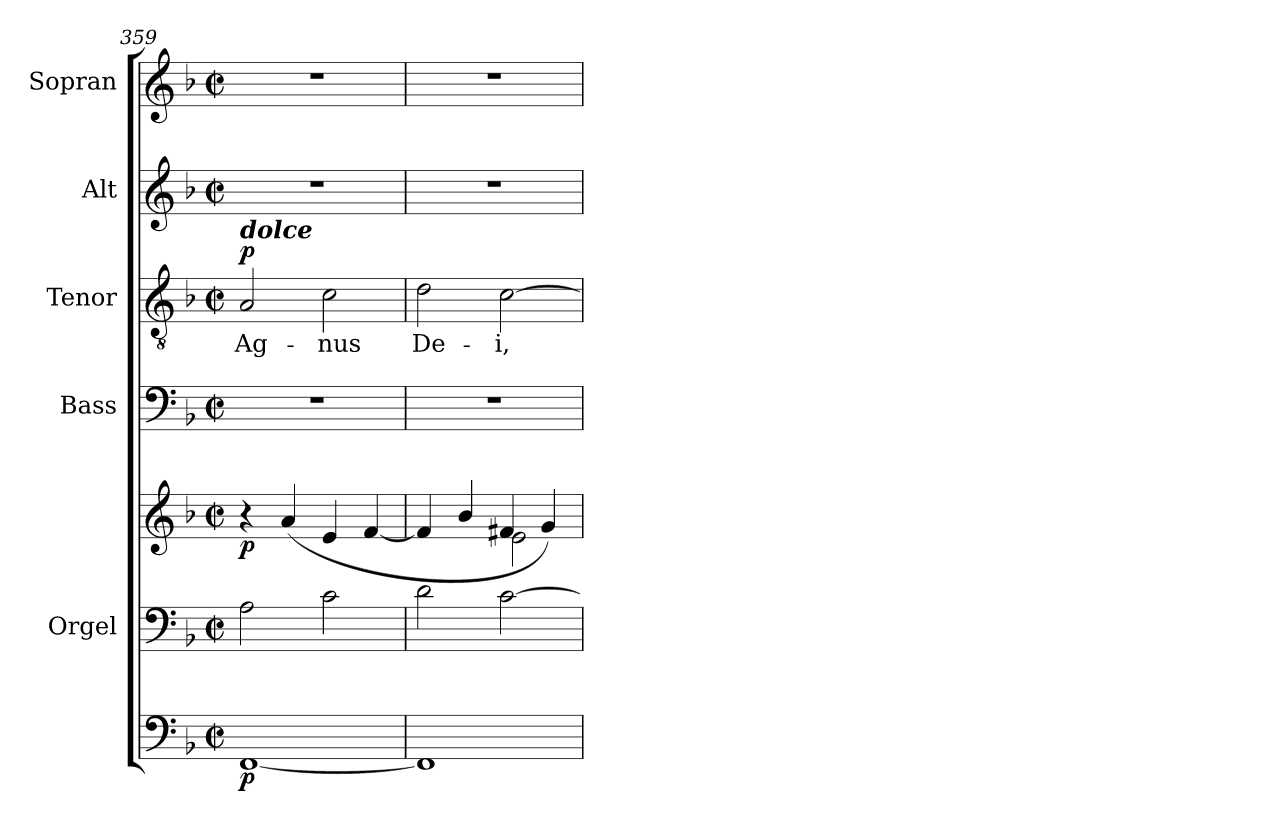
**kern	**dynam	**kern	**kern	**dynam	**kern	**kern	**text	**dynam	**kern	**kern
*part6	*part6	*part5	*part5	*part5	*part4	*part3	*part3	*part3	*part2	*part1
*staff7	*staff7	*staff6	*staff5	*staff5/6	*staff4	*staff3	*staff3	*staff3	*staff2	*staff1
*	*	*I"Orgel	*	*	*I"Bass	*I"Tenor	*	*	*I"Alt	*I"Sopran
*	*	*I'Org.	*	*	*I'B	*I'T	*	*	*I'A	*I'S
*clefF4	*	*clefF4	*clefG2	*	*clefF4	*clefGv2	*	*	*clefG2	*clefG2
*ITrd7c12	*	*	*	*	*	*	*	*	*	*
*k[b-]	*	*k[b-]	*k[b-]	*	*k[b-]	*k[b-]	*	*	*k[b-]	*k[b-]
*F:	*	*F:	*F:	*	*F:	*F:	*	*	*F:	*F:
*M2/2	*	*M2/2	*M2/2	*	*M2/2	*M2/2	*	*	*M2/2	*M2/2
*met(c|)	*	*met(c|)	*met(c|)	*	*met(c|)	*met(c|)	*	*	*met(c|)	*met(c|)
=359	=359	=359	=359	=359	=359	=359	=359	=359	=359	=359
!	!	!	!	!	!	!LO:TX:a:Bi:t=dolce	!	!	!	!
!	!LO:DY:b	!	!	!LO:DY:b	!	!	!LO:LY:b	!LO:DY:a	!	!
[1FFF	p	2A\	4r	p	1r	2A/	Ag-	p	1r	1r
.	.	.	(4a/	.	.	.	.	.	.	.
!	!	!	!	!	!	!	!LO:LY:b	!	!	!
.	.	2c\	4e/	.	.	2c\	-nus	.	.	.
.	.	.	[4f/	.	.	.	.	.	.	.
=360	=360	=360	=360	=360	=360	=360	=360	=360	=360	=360
*	*	*	*^	*	*	*	*	*	*	*
!	!	!	!	!	!	!	!	!LO:LY:b	!	!	!
1FFF]	.	2d\	4f/]	2ryy	.	1r	2d\	De-	.	1r	1r
.	.	.	4b-/	.	.	.	.	.	.	.	.
!	!	!	!	!	!	!	!	!LO:LY:b	!	!	!
.	.	[2c\	4f#X/	2e\	.	.	[2c\	-i,	.	.	.
.	.	.	4g/)	.	.	.	.	.	.	.	.
*	*	*	*v	*v	*	*	*	*	*	*	*
=	=	=	=	=	=	=	=	=	=	=
*-	*-	*-	*-	*-	*-	*-	*-	*-	*-	*-
